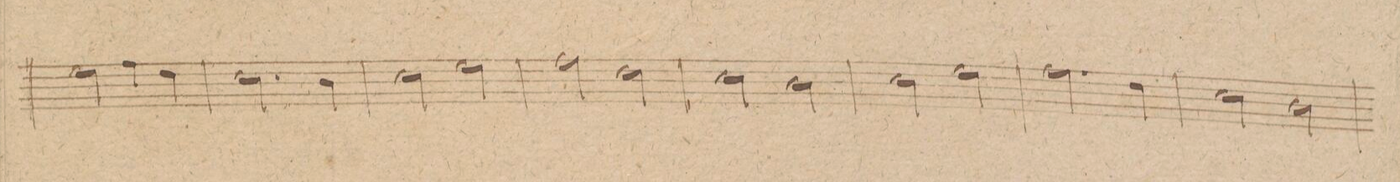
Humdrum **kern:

**kern	**dynam
*I"Oboi 1mo	*
*clefG2	*
*k[]	*
*met(c)	*
*M2/2	*
2ee\	.
4ff\	.
4dd\	.
=11	=11
2.cc\	.
4b\	.
=12	=12
2cc\	.
2ee\	.
=13	=13
2ff\	.
2dd\	.
=14	=14
2cc\	.
2b\	.
=15	=15
2cc\	.
2ee\	.
=16	=16
2.ff\	.
4dd\	.
=17	=17
2cc\	.
2b\	.
=18	=18
*-	*-
